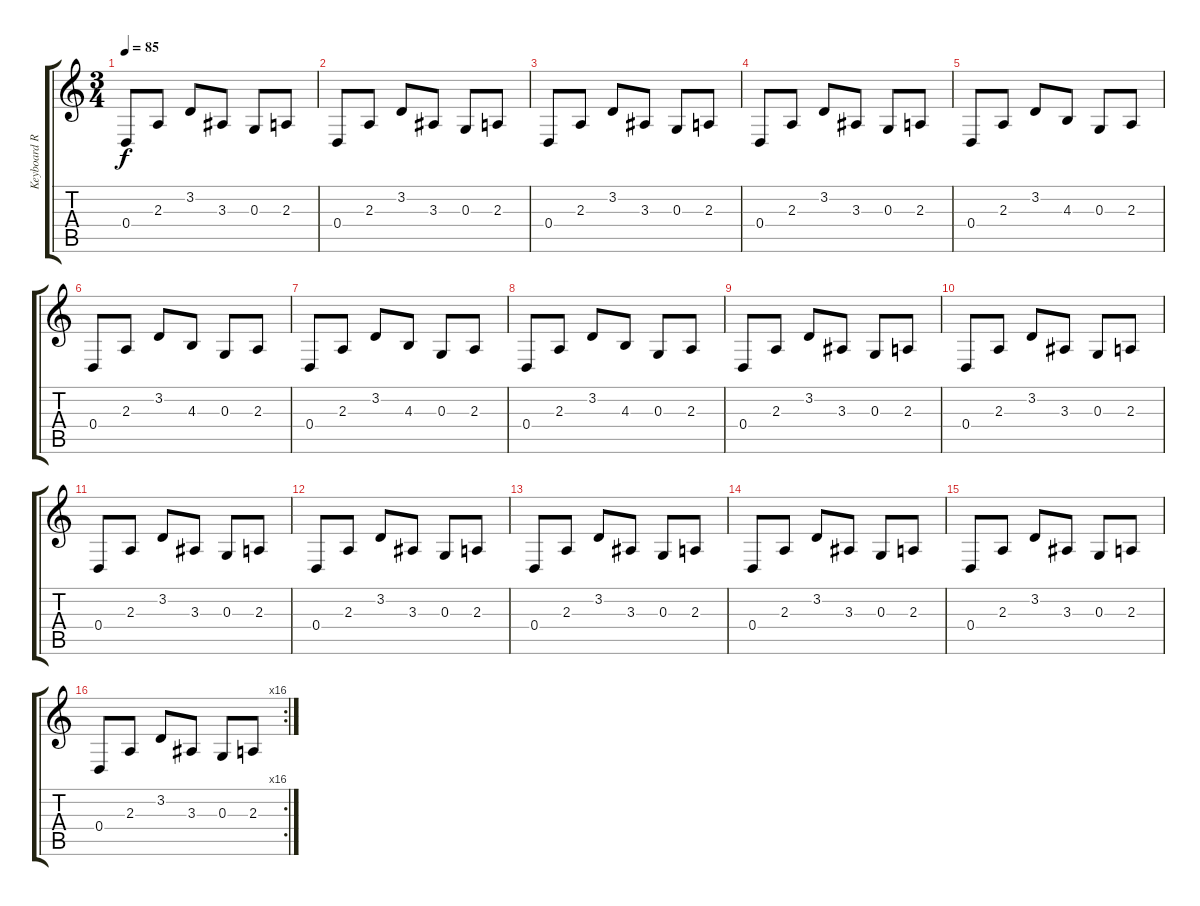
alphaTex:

\track ("Keyboard Rythm" "Keyboard R") {instrument stringensemble1}
\staff {score tabs}
\tuning (E4 B3 G3 D3 A2 E2) {hide}
\ts (3 4)
\tempo 85
\clef g2
\ks c
0.4.8{dy f} 2.3.8 3.2.8 3.3.8 0.3.8 2.3.8 |
0.4.8 2.3.8 3.2.8 3.3.8 0.3.8 2.3.8 |
0.4.8 2.3.8 3.2.8 3.3.8 0.3.8 2.3.8 |
0.4.8 2.3.8 3.2.8 3.3.8 0.3.8 2.3.8 |
0.4.8 2.3.8 3.2.8 4.3.8 0.3.8 2.3.8 |
0.4.8 2.3.8 3.2.8 4.3.8 0.3.8 2.3.8 |
0.4.8 2.3.8 3.2.8 4.3.8 0.3.8 2.3.8 |
0.4.8 2.3.8 3.2.8 4.3.8 0.3.8 2.3.8 |
0.4.8 2.3.8 3.2.8 3.3.8 0.3.8 2.3.8 |
0.4.8 2.3.8 3.2.8 3.3.8 0.3.8 2.3.8 |
0.4.8 2.3.8 3.2.8 3.3.8 0.3.8 2.3.8 |
0.4.8 2.3.8 3.2.8 3.3.8 0.3.8 2.3.8 |
0.4.8 2.3.8 3.2.8 3.3.8 0.3.8 2.3.8 |
0.4.8 2.3.8 3.2.8 3.3.8 0.3.8 2.3.8 |
0.4.8 2.3.8 3.2.8 3.3.8 0.3.8 2.3.8 |
\rc 16
0.4.8 2.3.8 3.2.8 3.3.8 0.3.8 2.3.8
